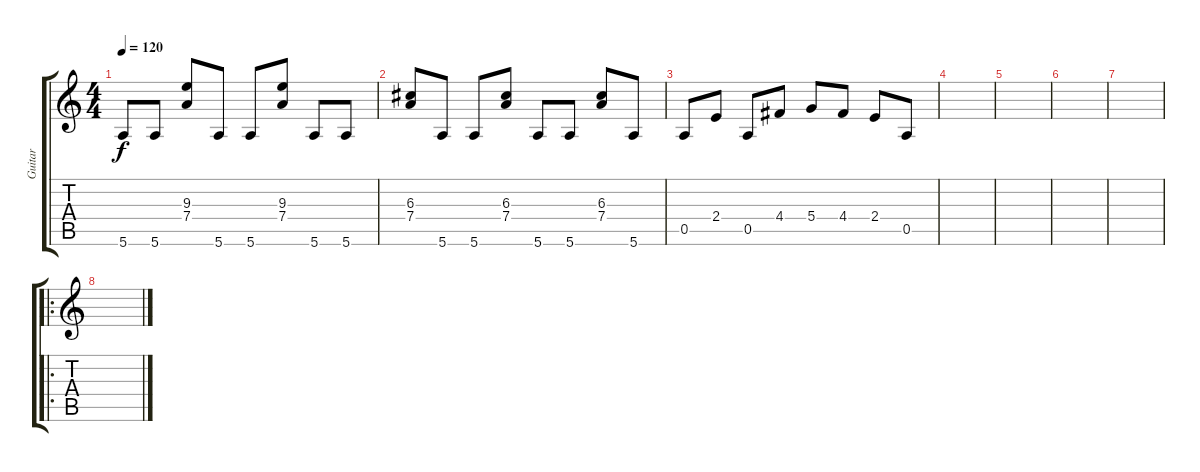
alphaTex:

\track ("Guitar" "Guitar") {instrument electricguitarclean}
\staff {score tabs}
\tuning (E4 B3 G3 D3 A2 E2) {hide}
\ts (4 4)
\tempo 120
\clef g2
\ks c
5.6.8{dy f} 5.6.8 (9.3 7.4).8 5.6.8 5.6.8 (9.3 7.4).8 5.6.8 5.6.8 |
(6.3 7.4).8 5.6.8 5.6.8 (6.3 7.4).8 5.6.8 5.6.8 (6.3 7.4).8 5.6.8 |
0.5.8 2.4.8 0.5.8 4.4.8 5.4.8 4.4.8 2.4.8 0.5.8 |
|
|
|
|
\ro
